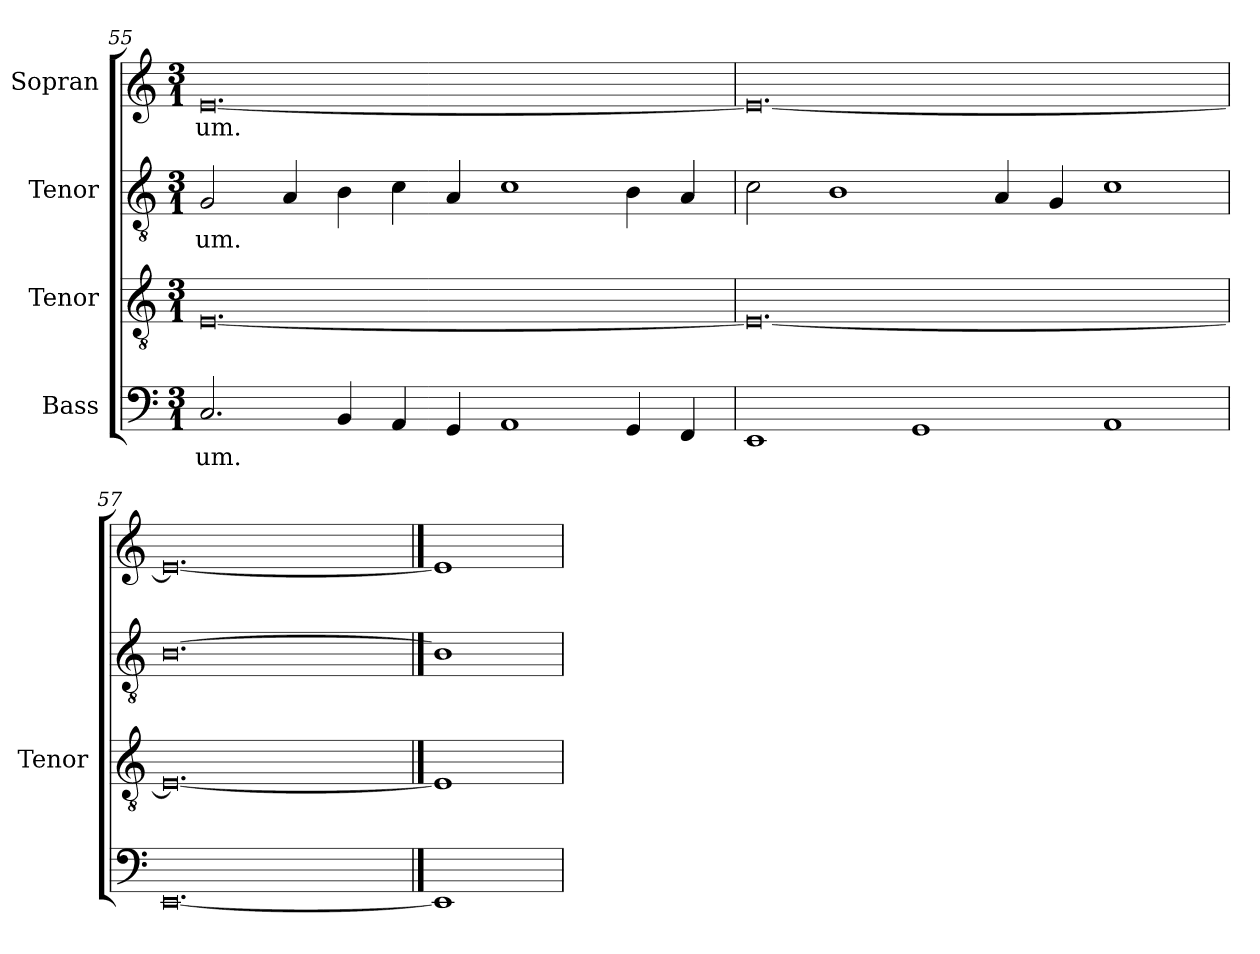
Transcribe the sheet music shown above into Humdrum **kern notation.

**kern	**text	**kern	**kern	**text	**kern	**text
*part4	*part4	*part3	*part2	*part2	*part1	*part1
*staff4	*staff4	*staff3	*staff2	*staff2	*staff1	*staff1
*I"Bass	*	*I"Tenor	*I"Tenor	*	*I"Sopran	*
*	*	*I'Tenor	*	*	*	*
*clefF4	*	*clefGv2	*clefGv2	*	*clefG2	*
*	*	*ITrd7c12	*ITrd7c12	*	*	*
*k[]	*	*k[]	*k[]	*	*k[]	*
*M3/1	*	*M3/1	*M3/1	*	*M3/1	*
=55	=55	=55	=55	=55	=55	=55
!	!LO:LY:b:color=#000000	!	!	!	!	!
!	!	!	!	!LO:LY:b:color=#000000	!	!
!	!	!	!	!	!	!LO:LY:b:color=#000000
2.Ci/	-um.	[<0.EEi	2GGi/	-um.	[<0.ei	-um.
.	.	.	4AAi/	.	.	.
4BBi/	.	.	4BBi\	.	.	.
4AAi/	.	.	4Ci\	.	.	.
4GGi/	.	.	4AAi/	.	.	.
1AAi	.	.	1Ci	.	.	.
4GGi/	.	.	4BBi\	.	.	.
4FFi/	.	.	4AAi/	.	.	.
=56	=56	=56	=56	=56	=56	=56
1EEi	.	0.EEi_<	2Ci\	.	0.ei_<	.
.	.	.	1BBi	.	.	.
1GGi	.	.	.	.	.	.
.	.	.	4AAi/	.	.	.
.	.	.	4GGi/	.	.	.
1AAi	.	.	1Ci	.	.	.
=57	=57	=57	=57	=57	=57	=57
[0.EEi	.	0.EEi_<	[0.BBi	.	0.ei_<	.
==58	==58	==58	==58	==58	==58	==58
1EEi]	.	1EEi]	1BBi]	.	1ei]	.
=	=	=	=	=	=	=
*-	*-	*-	*-	*-	*-	*-
